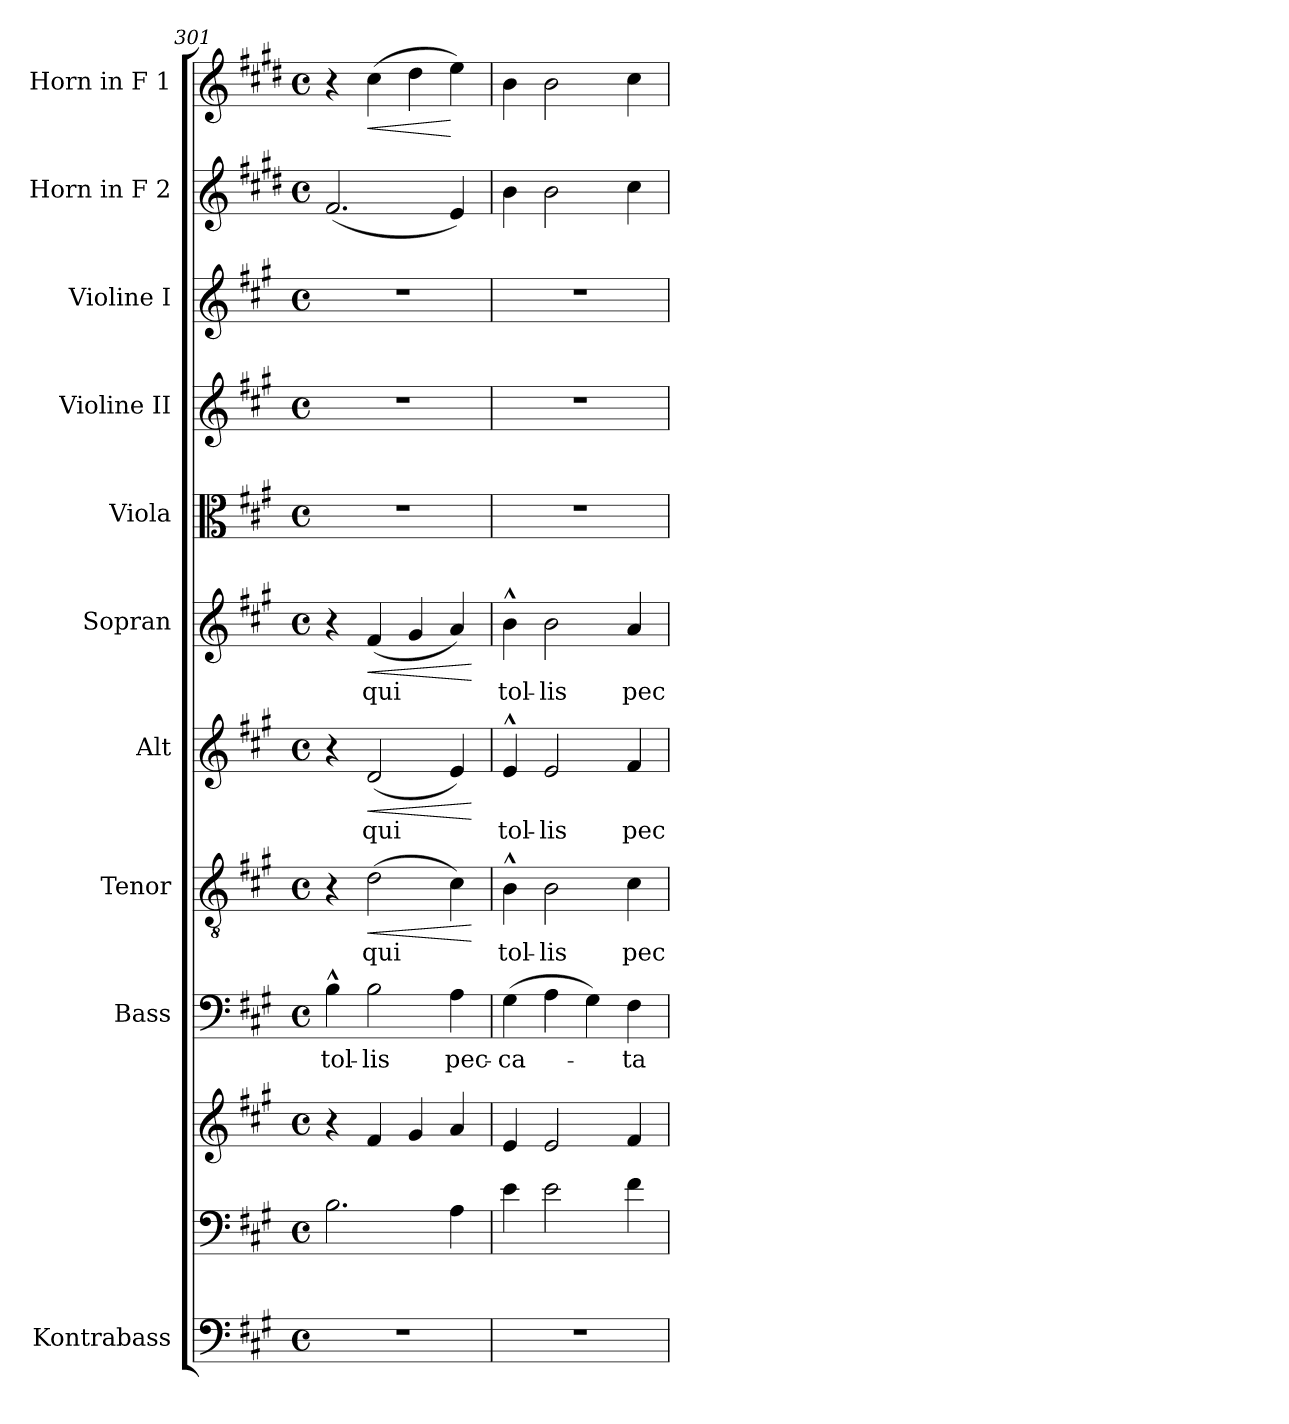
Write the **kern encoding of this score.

**kern	**kern	**kern	**kern	**text	**kern	**text	**dynam	**kern	**text	**dynam	**kern	**text	**dynam	**kern	**kern	**kern	**kern	**kern	**dynam
*part11	*part10	*part10	*part9	*part9	*part8	*part8	*part8	*part7	*part7	*part7	*part6	*part6	*part6	*part5	*part4	*part3	*part2	*part1	*part1
*staff12	*staff11	*staff10	*staff9	*staff9	*staff8	*staff8	*staff8	*staff7	*staff7	*staff7	*staff6	*staff6	*staff6	*staff5	*staff4	*staff3	*staff2	*staff1	*staff1
*I"Kontrabass	*	*	*I"Bass	*	*I"Tenor	*	*	*I"Alt	*	*	*I"Sopran	*	*	*I"Viola	*I"Violine II	*I"Violine I	*I"Horn in F 2	*I"Horn in F 1	*
*I'Kb.	*	*	*I'B.	*	*I'T.	*	*	*I'A.	*	*	*I'S.	*	*	*I'Vla.	*I'Vl. II	*I'Vl. I	*	*	*
*clefF4	*clefF4	*clefG2	*clefF4	*	*clefGv2	*	*	*clefG2	*	*	*clefG2	*	*	*clefC3	*clefG2	*clefG2	*clefG2	*clefG2	*
*ITrd7c12	*	*	*	*	*	*	*	*	*	*	*	*	*	*	*	*	*ITrd4c7	*ITrd4c7	*
*k[f#c#g#]	*k[f#c#g#]	*k[f#c#g#]	*k[f#c#g#]	*	*k[f#c#g#]	*	*	*k[f#c#g#]	*	*	*k[f#c#g#]	*	*	*k[f#c#g#]	*k[f#c#g#]	*k[f#c#g#]	*k[f#c#g#]	*k[f#c#g#]	*
*A:	*A:	*A:	*A:	*	*A:	*	*	*A:	*	*	*A:	*	*	*A:	*A:	*A:	*A:	*A:	*
*M4/4	*M4/4	*M4/4	*M4/4	*	*M4/4	*	*	*M4/4	*	*	*M4/4	*	*	*M4/4	*M4/4	*M4/4	*M4/4	*M4/4	*
*met(c)	*met(c)	*met(c)	*met(c)	*	*met(c)	*	*	*met(c)	*	*	*met(c)	*	*	*met(c)	*met(c)	*met(c)	*met(c)	*met(c)	*
=301	=301	=301	=301	=301	=301	=301	=301	=301	=301	=301	=301	=301	=301	=301	=301	=301	=301	=301	=301
!	!	!	!	!LO:LY:b	!	!	!	!	!	!	!	!	!	!	!	!	!	!	!
1r	2.B\	4r	4B^^>\	tol-	4r	.	.	4r	.	.	4r	.	.	1r	1r	1r	(<2.B/	4r	.
!	!	!	!	!LO:LY:b	!	!LO:LY:b	!LO:HP:b	!	!LO:LY:b	!LO:HP:b	!	!LO:LY:b	!LO:HP:b	!	!	!	!	!	!LO:HP:b
.	.	4f#/	2B\	-lis	(>2d\	qui	<	(<2d/	qui	<	(<4f#/	qui	<	.	.	.	.	(>4f#\	<
.	.	4g#/	.	.	.	.	.	.	.	.	4g#/	.	.	.	.	.	.	4g#\	.
!	!	!	!	!LO:LY:b	!	!	!	!	!	!	!	!	!	!	!	!	!	!	!
.	4A\	4a/	4A\	pec-	4c#\)	.	.	4e/)	.	.	4a/)	.	.	.	.	.	4A/)	4a\)	[
.	.	.	.	.	.	.	[	.	.	[	.	.	[	.	.	.	.	.	.
=302	=302	=302	=302	=302	=302	=302	=302	=302	=302	=302	=302	=302	=302	=302	=302	=302	=302	=302	=302
!	!	!	!	!LO:LY:b	!	!LO:LY:b	!	!	!LO:LY:b	!	!	!LO:LY:b	!	!	!	!	!	!	!
1r	4e\	4e/	(>4G#\	-ca-	4B^^>\	tol-	.	4e^^>/	tol-	.	4b^^>\	tol-	.	1r	1r	1r	4e\	4e\	.
!	!	!	!	!	!	!LO:LY:b	!	!	!LO:LY:b	!	!	!LO:LY:b	!	!	!	!	!	!	!
.	2e\	2e/	4A\	.	2B\	-lis	.	2e/	-lis	.	2b\	-lis	.	.	.	.	2e\	2e\	.
.	.	.	4G#\)	.	.	.	.	.	.	.	.	.	.	.	.	.	.	.	.
!	!	!	!	!LO:LY:b	!	!LO:LY:b	!	!	!LO:LY:b	!	!	!LO:LY:b	!	!	!	!	!	!	!
.	4f#\	4f#/	4F#\	-ta	4c#\	pec-	.	4f#/	pec-	.	4a/	pec-	.	.	.	.	4f#\	4f#\	.
=	=	=	=	=	=	=	=	=	=	=	=	=	=	=	=	=	=	=	=
*-	*-	*-	*-	*-	*-	*-	*-	*-	*-	*-	*-	*-	*-	*-	*-	*-	*-	*-	*-
